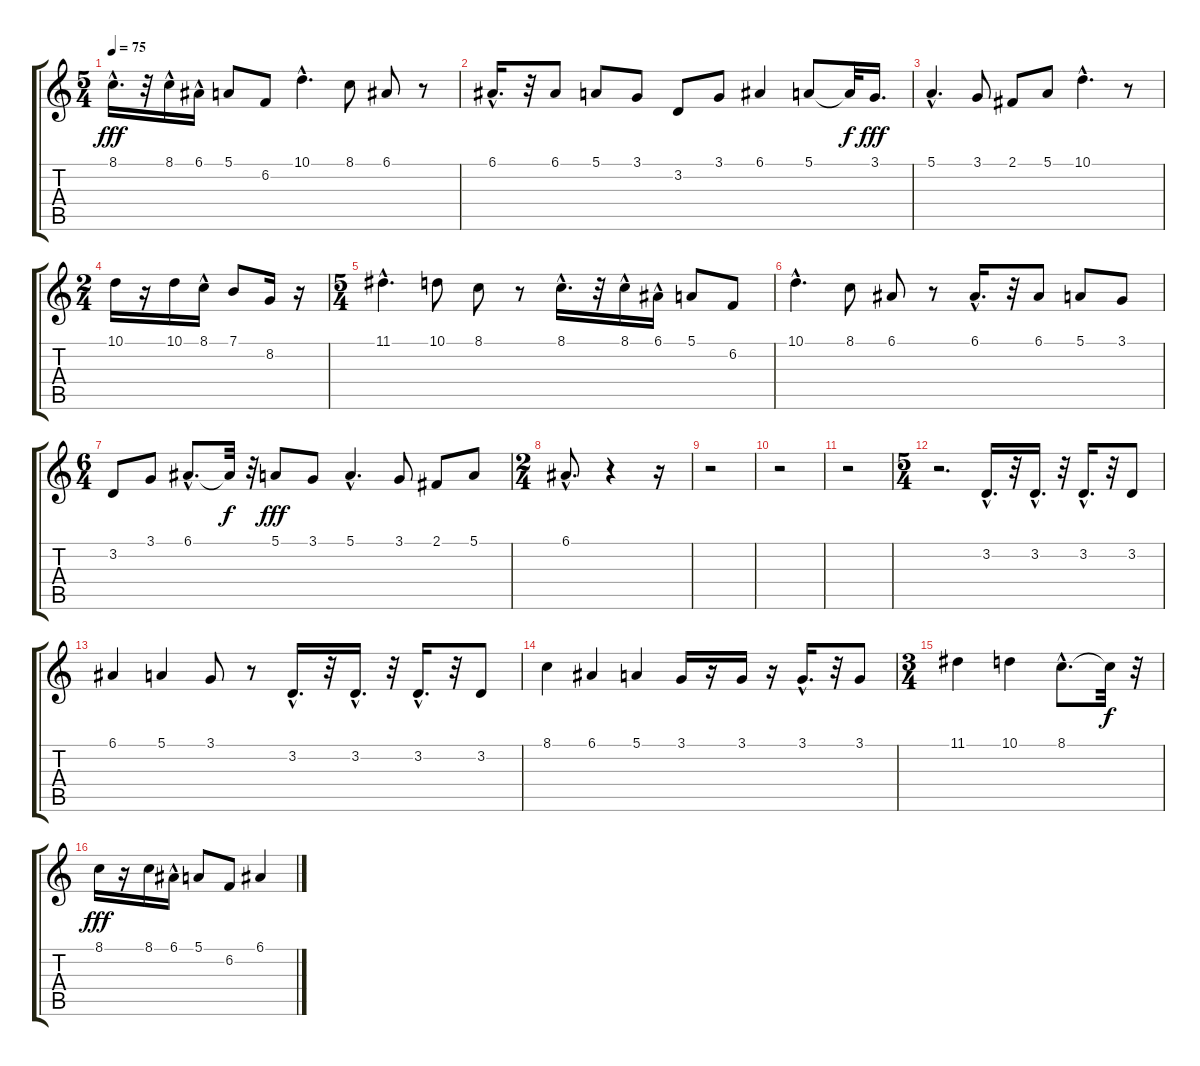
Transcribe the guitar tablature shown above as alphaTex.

\track "" {instrument synthvoice}
\staff {score tabs}
\tuning (E4 B3 G3 D3 A2 E2) {hide}
\ts (5 4)
\tempo 75
\clef g2
\ks c
8.1{hac}.16{d dy fff} r.32 8.1{hac}.16 6.1{hac}.16 5.1.8 6.2.8 10.1{hac}.4{d} 8.1.8 6.1.8 r.8 |
6.1{hac}.16{d} r.32 6.1.8 5.1.8 3.1.8 3.2.8 3.1.8 6.1.4 5.1.8 5.1{t}.32{dy f} 3.1.16{d dy fff} |
5.1{hac}.4{d} 3.1.8 2.1.8 5.1.8 10.1{hac}.4{d} r.8 |
\ts (2 4)
10.1.16 r.16 10.1.16 8.1{hac}.16 7.1.8 8.2.16 r.16 |
\ts (5 4)
11.1{hac}.4{d} 10.1.8 8.1.8 r.8 8.1{hac}.16{d} r.32 8.1{hac}.16 6.1{hac}.16 5.1.8 6.2.8 |
10.1{hac}.4{d} 8.1.8 6.1.8 r.8 6.1{hac}.16{d} r.32 6.1.8 5.1.8 3.1.8 |
\ts (6 4)
3.2.8 3.1.8 6.1{hac}.8{d} 6.1{t}.32{dy f} r.32 5.1.8{dy fff} 3.1.8 5.1{hac}.4{d} 3.1.8 2.1.8 5.1.8 |
\ts (2 4)
6.1{hac}.8{d} r.4 r.16 |
r.2 |
r.2 |
r.2 |
\ts (5 4)
r.2{d} 3.2{hac}.16{d} r.32 3.2{hac}.16{d} r.32 3.2{hac}.16{d} r.32 3.2.8 |
6.1.4 5.1.4 3.1.8 r.8 3.2{hac}.16{d} r.32 3.2{hac}.16{d} r.32 3.2{hac}.16{d} r.32 3.2.8 |
8.1.4 6.1.4 5.1.4 3.1.16 r.16 3.1.16 r.16 3.1{hac}.16{d} r.32 3.1.8 |
\ts (3 4)
11.1.4 10.1.4 8.1{hac}.8{d} 8.1{t}.32{dy f} r.32 |
8.1.16{dy fff} r.16 8.1.16 6.1{hac}.16 5.1.8 6.2.8 6.1.4
